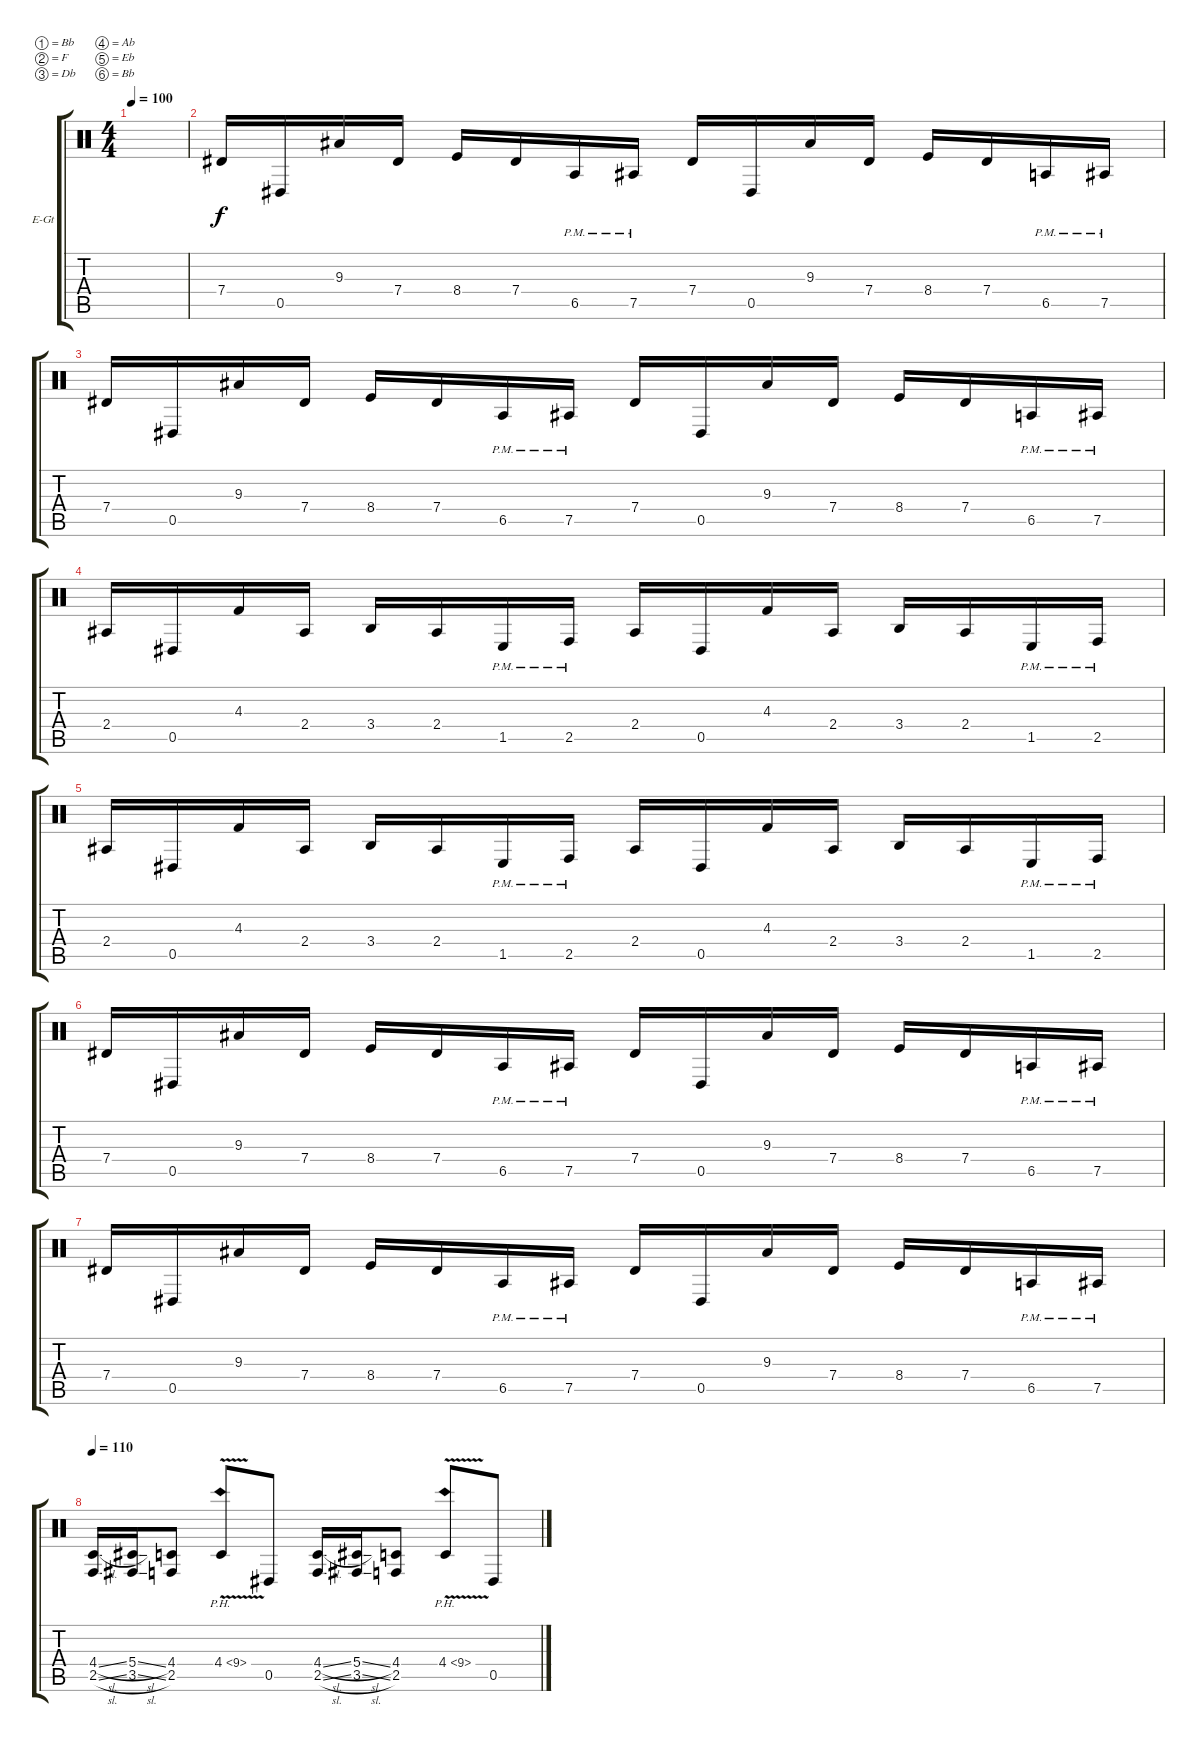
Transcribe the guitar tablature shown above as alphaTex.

\bracketExtendMode groupsimilarinstruments
\firstSystemTrackNameOrientation horizontal
\otherSystemsTrackNameOrientation horizontal
\track ("Pat O'Brien" "E-Gt") {instrument distortionguitar}
\staff {score tabs}
\tuning (Bb3 F3 Db3 Ab2 Eb2 Bb1)
\ts (4 4)
\tempo 100
\clef neutral
\ks c
|
7.4.16 0.5.16 9.3.16 7.4.16 8.4.16 7.4.16 6.5{pm}.16 7.5{pm}.16 7.4.16 0.5.16 9.3.16 7.4.16 8.4.16 7.4.16 6.5{pm}.16 7.5{pm}.16 |
7.4.16 0.5.16 9.3.16 7.4.16 8.4.16 7.4.16 6.5{pm}.16 7.5{pm}.16 7.4.16 0.5.16 9.3.16 7.4.16 8.4.16 7.4.16 6.5{pm}.16 7.5{pm}.16 |
2.4.16 0.5.16 4.3.16 2.4.16 3.4.16 2.4.16 1.5{pm}.16 2.5{pm}.16 2.4.16 0.5.16 4.3.16 2.4.16 3.4.16 2.4.16 1.5{pm}.16 2.5{pm}.16 |
2.4.16 0.5.16 4.3.16 2.4.16 3.4.16 2.4.16 1.5{pm}.16 2.5{pm}.16 2.4.16 0.5.16 4.3.16 2.4.16 3.4.16 2.4.16 1.5{pm}.16 2.5{pm}.16 |
7.4.16 0.5.16 9.3.16 7.4.16 8.4.16 7.4.16 6.5{pm}.16 7.5{pm}.16 7.4.16 0.5.16 9.3.16 7.4.16 8.4.16 7.4.16 6.5{pm}.16 7.5{pm}.16 |
7.4.16 0.5.16 9.3.16 7.4.16 8.4.16 7.4.16 6.5{pm}.16 7.5{pm}.16 7.4.16 0.5.16 9.3.16 7.4.16 8.4.16 7.4.16 6.5{pm}.16 7.5{pm}.16 |
\tempo 110
(2.5{sl} 4.4{sl}).16 (3.5{sl} 5.4{sl}).16 (2.5 4.4).8 4.4{ph 5 v}.8 0.5.8 (2.5{sl} 4.4{sl}).16 (3.5{sl} 5.4{sl}).16 (2.5 4.4).8 4.4{ph 5 v}.8 0.5.8
